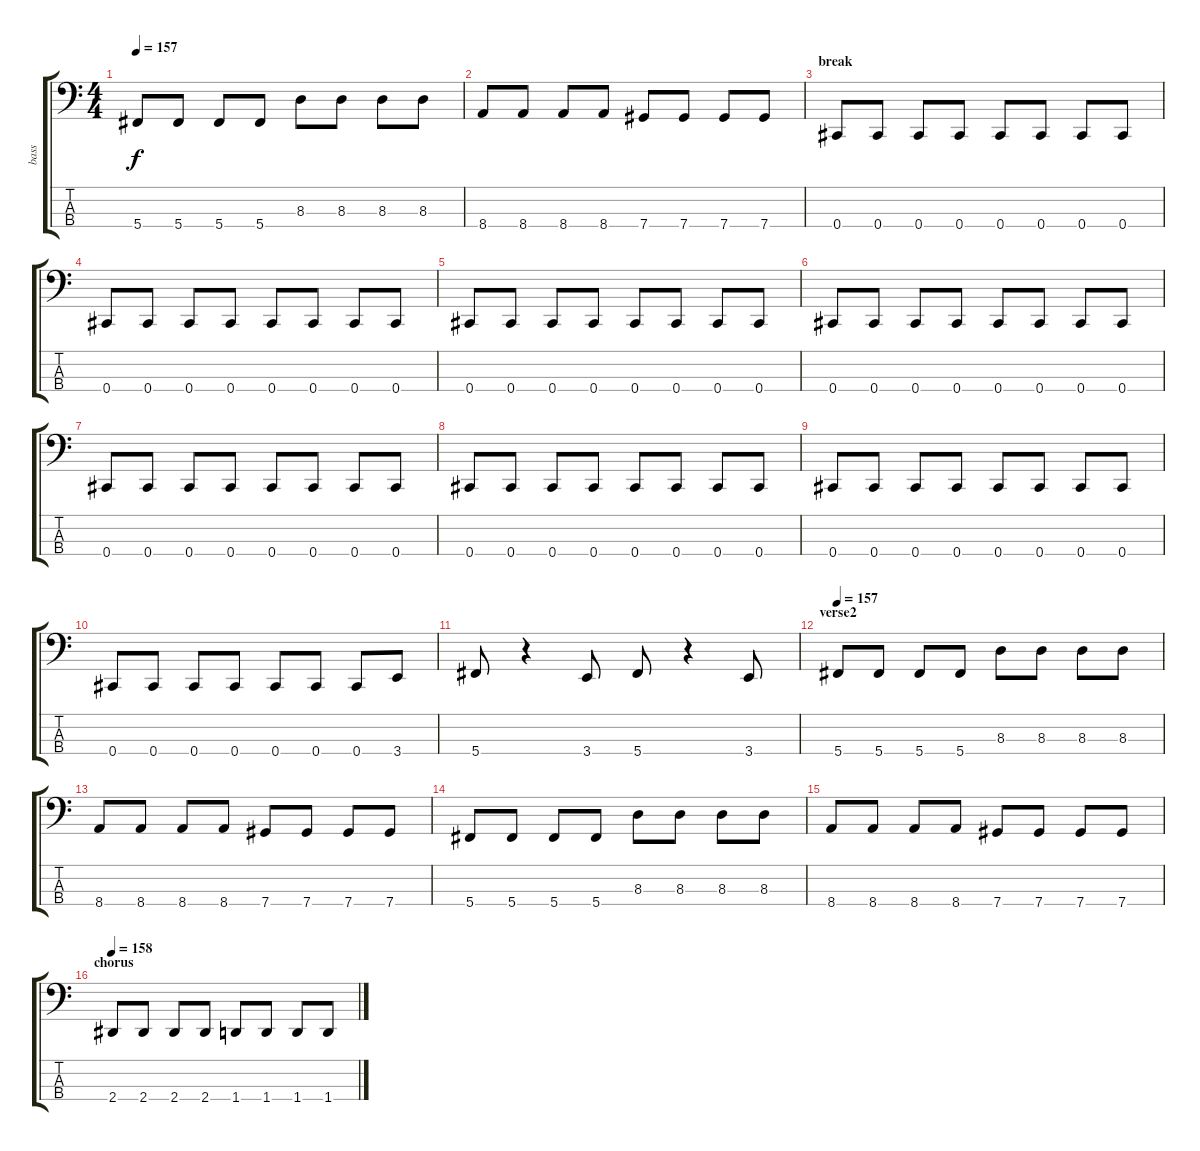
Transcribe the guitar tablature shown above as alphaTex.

\track ("bass" "bass") {instrument electricbassfinger}
\staff {score tabs}
\tuning (E2 B1 Gb1 Db1) {hide}
\ts (4 4)
\tempo 157
\clef f4
\ks c
5.4.8{dy f} 5.4.8 5.4.8 5.4.8 8.3.8 8.3.8 8.3.8 8.3.8 |
8.4.8 8.4.8 8.4.8 8.4.8 7.4.8 7.4.8 7.4.8 7.4.8 |
\section ("" "break")
0.4.8 0.4.8 0.4.8 0.4.8 0.4.8 0.4.8 0.4.8 0.4.8 |
0.4.8 0.4.8 0.4.8 0.4.8 0.4.8 0.4.8 0.4.8 0.4.8 |
0.4.8 0.4.8 0.4.8 0.4.8 0.4.8 0.4.8 0.4.8 0.4.8 |
0.4.8 0.4.8 0.4.8 0.4.8 0.4.8 0.4.8 0.4.8 0.4.8 |
0.4.8 0.4.8 0.4.8 0.4.8 0.4.8 0.4.8 0.4.8 0.4.8 |
0.4.8 0.4.8 0.4.8 0.4.8 0.4.8 0.4.8 0.4.8 0.4.8 |
0.4.8 0.4.8 0.4.8 0.4.8 0.4.8 0.4.8 0.4.8 0.4.8 |
0.4.8 0.4.8 0.4.8 0.4.8 0.4.8 0.4.8 0.4.8 3.4.8 |
5.4.8 r.4 3.4.8 5.4.8 r.4 3.4.8 |
\section ("" "verse2")
\tempo 157
5.4.8 5.4.8 5.4.8 5.4.8 8.3.8 8.3.8 8.3.8 8.3.8 |
8.4.8 8.4.8 8.4.8 8.4.8 7.4.8 7.4.8 7.4.8 7.4.8 |
5.4.8 5.4.8 5.4.8 5.4.8 8.3.8 8.3.8 8.3.8 8.3.8 |
8.4.8 8.4.8 8.4.8 8.4.8 7.4.8 7.4.8 7.4.8 7.4.8 |
\section ("" "chorus")
\tempo 158
2.4.8 2.4.8 2.4.8 2.4.8 1.4.8 1.4.8 1.4.8 1.4.8
